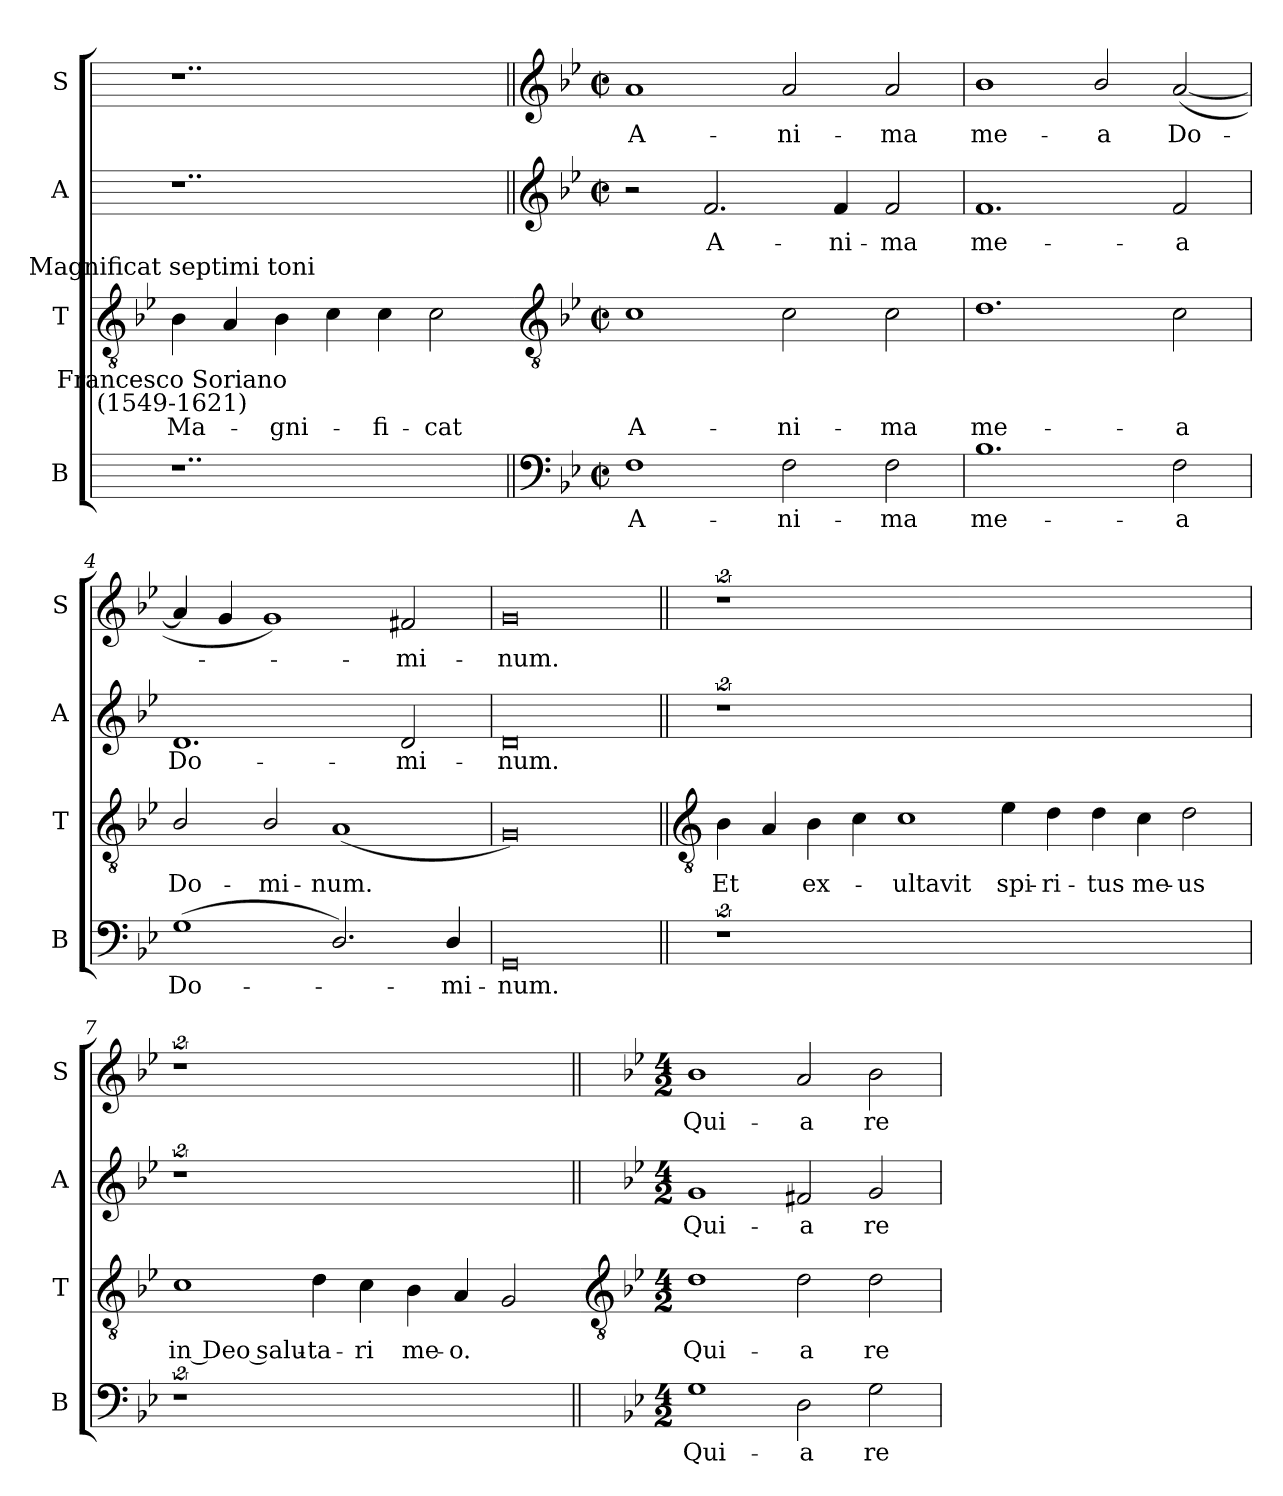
**kern	**text	**kern	**text	**kern	**text	**kern	**text
*part4	*part4	*part3	*part3	*part2	*part2	*part1	*part1
*staff4	*staff4	*staff3	*staff3	*staff2	*staff2	*staff1	*staff1
*I"B	*	*I"T	*	*I"A	*	*I"S	*
*I'B	*	*I'T	*	*I'A	*	*I'S	*
*	*	*clefGv2	*	*	*	*	*
*	*	*k[b-e-]	*	*	*	*	*
*	*	*B-:	*	*	*	*	*
=1	=1	=1	=1	=1	=1	=1	=1
!	!	!LO:TX:a:cj:t=Magnificat septimi toni	!	!	!	!	!
!	!	!LO:TX:b:cj:t=Francesco Soriano\n(1549-1621)	!	!	!	!	!
!	!	!	!LO:LY:b	!	!	!	!
1..r	.	4B-	Ma-	1..r	.	1..r	.
.	.	4A	.	.	.	.	.
!	!	!	!LO:LY:b	!	!	!	!
.	.	4B-	gni-	.	.	.	.
.	.	4c	.	.	.	.	.
!	!	!	!LO:LY:b	!	!	!	!
.	.	4c	fi-	.	.	.	.
!	!	!	!LO:LY:b	!	!	!	!
.	.	2c	-cat	.	.	.	.
!!LO:LB:g=z
=2||	=2||	=2-	=2||	=2||	=2||	=2||	=2||
*clefF4	*	*clefGv2	*	*clefG2	*	*clefG2	*
*k[b-e-]	*	*	*	*k[b-e-]	*	*k[b-e-]	*
*B-:	*	*	*	*B-:	*	*B-:	*
*M4/2	*	*M4/2	*	*M4/2	*	*M4/2	*
*met(c|)	*	*met(c|)	*	*met(c|)	*	*met(c|)	*
!	!LO:LY:b	!	!LO:LY:b	!	!	!	!LO:LY:b
1F	A-	1c	A-	2r	.	1a	A-
!	!	!	!	!	!LO:LY:b	!	!
.	.	.	.	2.f	A-	.	.
!	!LO:LY:b	!	!LO:LY:b	!	!	!	!LO:LY:b
2F	-ni-	2c	-ni-	.	.	2a	-ni-
!	!	!	!	!	!LO:LY:b	!	!
.	.	.	.	4f	-ni-	.	.
!	!LO:LY:b	!	!LO:LY:b	!	!LO:LY:b	!	!LO:LY:b
2F	-ma	2c	-ma	2f	-ma	2a	-ma
=3	=3	=3	=3	=3	=3	=3	=3
!	!LO:LY:b	!	!LO:LY:b	!	!LO:LY:b	!	!LO:LY:b
1.B-	me-	1.d	me-	1.f	me-	1b-	me-
!	!	!	!	!	!	!	!LO:LY:b
.	.	.	.	.	.	2b-/	-a
!	!LO:LY:b	!	!LO:LY:b	!	!LO:LY:b	!	!LO:LY:b
2F	-a	2c	-a	2f	-a	(<[2a/	Do-
=4	=4	=4	=4	=4	=4	=4	=4
!	!LO:LY:b	!	!LO:LY:b	!	!LO:LY:b	!	!
(<1G	Do-	2B-/	Do-	1.d	Do-	4a/]	.
.	.	.	.	.	.	4g	.
!	!	!	!LO:LY:b	!	!	!	!
.	.	2B-/	-mi-	.	.	1g)	.
!	!	!	!LO:LY:b	!	!	!	!
2.D/)	.	(<1A	-num.	.	.	.	.
!	!	!	!	!	!LO:LY:b	!	!LO:LY:b
.	.	.	.	2d	-mi-	2f#X	mi-
!	!LO:LY:b	!	!	!	!	!	!
4D/	mi-	.	.	.	.	.	.
=5	=5	=5	=5	=5	=5	=5	=5
!	!LO:LY:b	!	!	!	!LO:LY:b	!	!LO:LY:b
0GG	-num.	0G)	.	0d	-num.	0g	-num.
!!LO:LB:g=z
=6||	=6||	=6||	=6||	=6||	=6||	=6||	=6||
*	*	*clefGv2	*	*	*	*	*
!	!	!	!LO:LY:b	!	!	!	!
2%7r	.	4B-	Et	2%7r	.	2%7r	.
.	.	4A	.	.	.	.	.
!	!	!	!LO:LY:b	!	!	!	!
.	.	4B-	ex-	.	.	.	.
.	.	4c	.	.	.	.	.
!	!	!	!LO:LY:b	!	!	!	!
.	.	1c	ultavit	.	.	.	.
!	!	!	!LO:LY:b	!	!	!	!
.	.	4e-	spi-	.	.	.	.
!	!	!	!LO:LY:b	!	!	!	!
.	.	4d	-ri-	.	.	.	.
!	!	!	!LO:LY:b	!	!	!	!
.	.	4d	-tus	.	.	.	.
!	!	!	!LO:LY:b	!	!	!	!
.	.	4c	me-	.	.	.	.
!	!	!	!LO:LY:b	!	!	!	!
.	.	2d	-us	.	.	.	.
=7	=7	=7	=7	=7	=7	=7	=7
!	!	!	!LO:LY:b	!	!	!	!
2%5r	.	1c	in Deo salu-	2%5r	.	2%5r	.
!	!	!	!LO:LY:b	!	!	!	!
.	.	4d	-ta-	.	.	.	.
!	!	!	!LO:LY:b	!	!	!	!
.	.	4c	-ri	.	.	.	.
!	!	!	!LO:LY:b	!	!	!	!
.	.	4B-	me-	.	.	.	.
!	!	!	!LO:LY:b	!	!	!	!
.	.	4A	-o.	.	.	.	.
.	.	2G	.	.	.	.	.
!!LO:LB:g=z
=8||	=8||	=8-	=8||	=8||	=8||	=8||	=8||
*	*	*clefGv2	*	*	*	*	*
*k[b-e-]	*	*	*	*k[b-e-]	*	*k[b-e-]	*
*B-:	*	*	*	*B-:	*	*B-:	*
*M4/2	*	*M4/2	*	*M4/2	*	*M4/2	*
!	!LO:LY:b	!	!LO:LY:b	!	!LO:LY:b	!	!LO:LY:b
1G	Qui-	1d	Qui-	1g	Qui-	1b-	Qui-
!	!LO:LY:b	!	!LO:LY:b	!	!LO:LY:b	!	!LO:LY:b
2D	-a	2d	-a	2f#X	-a	2a	-a
!	!LO:LY:b	!	!LO:LY:b	!	!LO:LY:b	!	!LO:LY:b
2G	re-	2d	re-	2g	re-	2b-	re-
=	=	=	=	=	=	=	=
*-	*-	*-	*-	*-	*-	*-	*-
